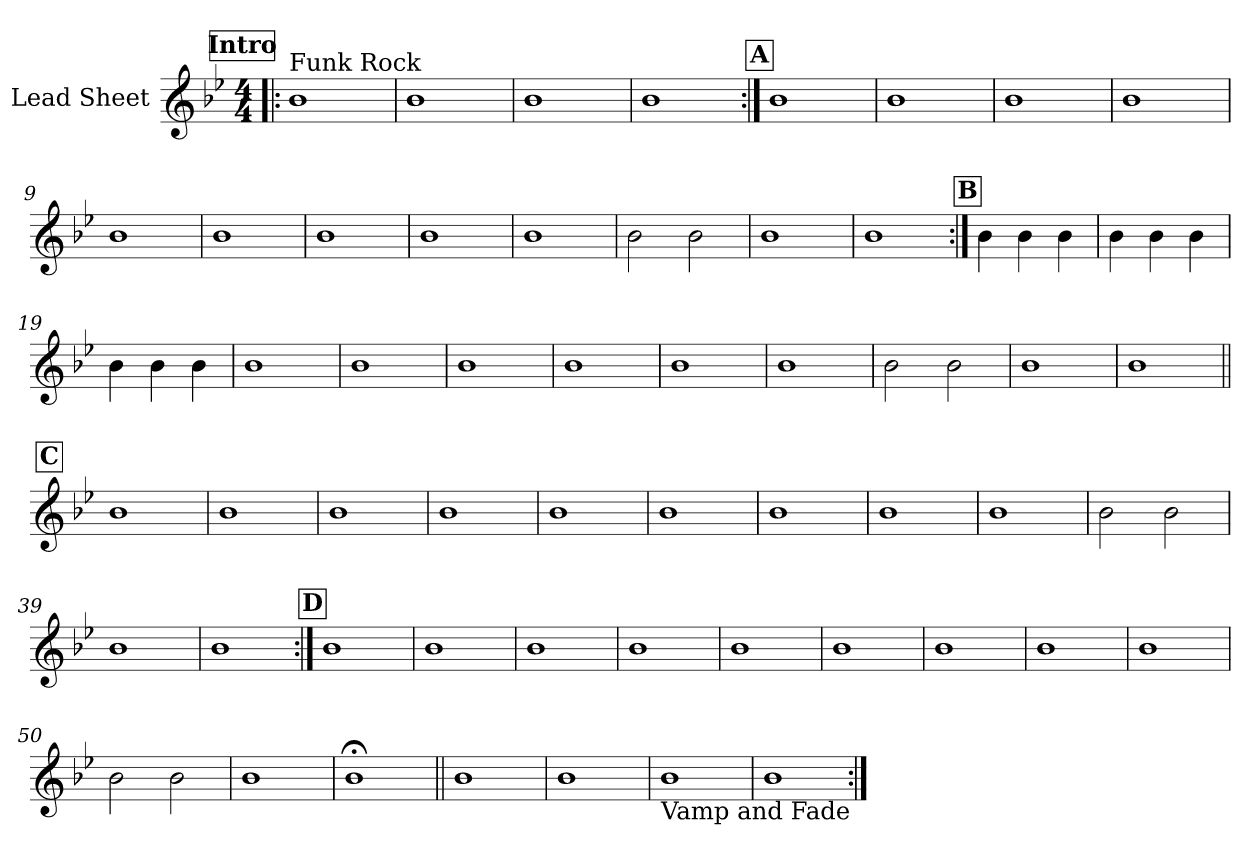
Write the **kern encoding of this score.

**kern
*part1
*staff1
*I"Lead Sheet
*clefG2
*k[b-e-]
*g:
*M4/4
*MM115
!!LO:REH:place=s1:a:fs=14:t=Intro
=1!|:
!LO:TX:a:t=Funk Rock
1b-
=2
1b-
=3
1b-
=4
1b-
!!LO:LB:g=z
!!LO:REH:place=s1:a:fs=14:t=A
=5:|!
1b-
=6
1b-
=7
1b-
=8
1b-
=9
1b-
=10
1b-
=11
1b-
=12
1b-
!!LO:LB:g=z
=13
1b-
=14
2b-\
2b-\
=15
1b-
=16
1b-
!!LO:LB:g=z
!!LO:REH:place=s1:a:fs=14:t=B
=17:|!
4b-\
4b-\
4b-\
=18
4b-\
4b-\
4b-\
=19
4b-\
4b-\
4b-\
=20
1b-
!!LO:LB:g=z
=21
1b-
=22
1b-
=23
1b-
=24
1b-
!!LO:LB:g=z
=25
1b-
=26
2b-\
2b-\
=27
1b-
=28
1b-
!!LO:LB:g=z
!!LO:REH:place=s1:a:fs=14:t=C
=29||
1b-
=30
1b-
=31
1b-
=32
1b-
=33
1b-
=34
1b-
=35
1b-
=36
1b-
!!LO:LB:g=z
=37
1b-
=38
2b-\
2b-\
=39
1b-
=40
1b-
!!LO:LB:g=z
!!LO:REH:place=s1:a:fs=14:t=D
=41:|!
1b-
=42
1b-
=43
1b-
=44
1b-
=45
1b-
=46
1b-
=47
1b-
=48
1b-
!!LO:LB:g=z
=49
1b-
=50
2b-\
2b-\
=51
1b-
=52
1b-;<
!!LO:PB:g=z
=53||
1b-
=54
1b-
=55
!LO:TX:b:t=Vamp and Fade
1b-
=56
1b-
=:|!
*-
